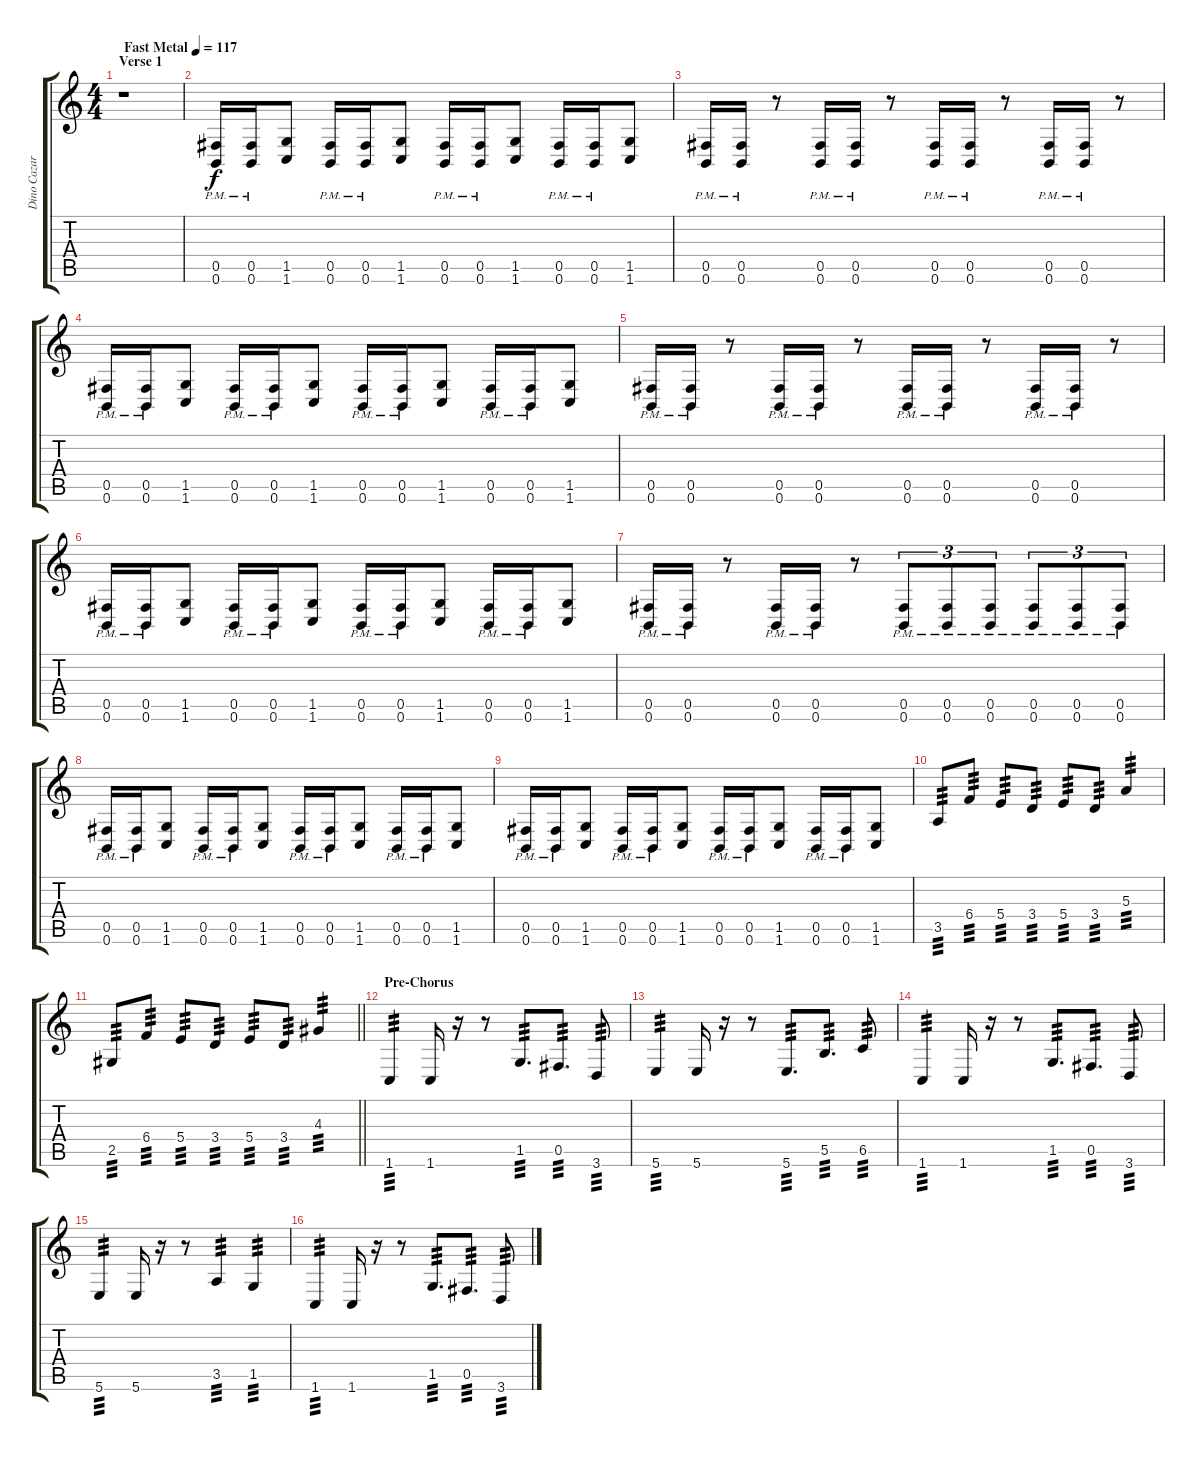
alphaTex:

\track ("Dino Cazares (Rhythm)" "Dino Cazar") {instrument distortionguitar}
\staff {score tabs}
\tuning (Db4 Ab3 E3 B2 Gb2 B1) {hide}
\ts (4 4)
\section ("" "Verse 1")
\tempo (117 "Fast Metal")
\clef g2
\ks c
r.1{dy f instrument distortionguitar} |
(0.5{pm} 0.6{pm}).16 (0.5{pm} 0.6{pm}).16 (1.5 1.6).8 (0.5{pm} 0.6{pm}).16 (0.5{pm} 0.6{pm}).16 (1.5 1.6).8 (0.5{pm} 0.6{pm}).16 (0.5{pm} 0.6{pm}).16 (1.5 1.6).8 (0.5{pm} 0.6{pm}).16 (0.5{pm} 0.6{pm}).16 (1.5 1.6).8 |
(0.5{pm} 0.6{pm}).16 (0.5{pm} 0.6{pm}).16 r.8 (0.5{pm} 0.6{pm}).16 (0.5{pm} 0.6{pm}).16 r.8 (0.5{pm} 0.6{pm}).16 (0.5{pm} 0.6{pm}).16 r.8 (0.5{pm} 0.6{pm}).16 (0.5{pm} 0.6{pm}).16 r.8 |
(0.5{pm} 0.6{pm}).16 (0.5{pm} 0.6{pm}).16 (1.5 1.6).8 (0.5{pm} 0.6{pm}).16 (0.5{pm} 0.6{pm}).16 (1.5 1.6).8 (0.5{pm} 0.6{pm}).16 (0.5{pm} 0.6{pm}).16 (1.5 1.6).8 (0.5{pm} 0.6{pm}).16 (0.5{pm} 0.6{pm}).16 (1.5 1.6).8 |
(0.5{pm} 0.6{pm}).16 (0.5{pm} 0.6{pm}).16 r.8 (0.5{pm} 0.6{pm}).16 (0.5{pm} 0.6{pm}).16 r.8 (0.5{pm} 0.6{pm}).16 (0.5{pm} 0.6{pm}).16 r.8 (0.5{pm} 0.6{pm}).16 (0.5{pm} 0.6{pm}).16 r.8 |
(0.5{pm} 0.6{pm}).16 (0.5{pm} 0.6{pm}).16 (1.5 1.6).8 (0.5{pm} 0.6{pm}).16 (0.5{pm} 0.6{pm}).16 (1.5 1.6).8 (0.5{pm} 0.6{pm}).16 (0.5{pm} 0.6{pm}).16 (1.5 1.6).8 (0.5{pm} 0.6{pm}).16 (0.5{pm} 0.6{pm}).16 (1.5 1.6).8 |
(0.5{pm} 0.6{pm}).16 (0.5{pm} 0.6{pm}).16 r.8 (0.5{pm} 0.6{pm}).16 (0.5{pm} 0.6{pm}).16 r.8 (0.5{pm} 0.6{pm}).8{tu (3 2)} (0.5{pm} 0.6{pm}).8{tu (3 2)} (0.5{pm} 0.6{pm}).8{tu (3 2)} (0.5{pm} 0.6{pm}).8{tu (3 2)} (0.5{pm} 0.6{pm}).8{tu (3 2)} (0.5{pm} 0.6{pm}).8{tu (3 2)} |
(0.5{pm} 0.6{pm}).16 (0.5{pm} 0.6{pm}).16 (1.5 1.6).8 (0.5{pm} 0.6{pm}).16 (0.5{pm} 0.6{pm}).16 (1.5 1.6).8 (0.5{pm} 0.6{pm}).16 (0.5{pm} 0.6{pm}).16 (1.5 1.6).8 (0.5{pm} 0.6{pm}).16 (0.5{pm} 0.6{pm}).16 (1.5 1.6).8 |
(0.5{pm} 0.6{pm}).16 (0.5{pm} 0.6{pm}).16 (1.5 1.6).8 (0.5{pm} 0.6{pm}).16 (0.5{pm} 0.6{pm}).16 (1.5 1.6).8 (0.5{pm} 0.6{pm}).16 (0.5{pm} 0.6{pm}).16 (1.5 1.6).8 (0.5{pm} 0.6{pm}).16 (0.5{pm} 0.6{pm}).16 (1.5 1.6).8 |
3.5.8{tp 3 volume 16} 6.4.8{tp 3} 5.4.8{tp 3} 3.4.8{tp 3} 5.4.8{tp 3} 3.4.8{tp 3} 5.3.4{tp 3} |
\barLineRight lightlight
2.5.8{tp 3} 6.4.8{tp 3} 5.4.8{tp 3} 3.4.8{tp 3} 5.4.8{tp 3} 3.4.8{tp 3} 4.3.4{tp 3} |
\section ("" "Pre-Chorus")
1.6.4{tp 3} 1.6.16 r.16 r.8 1.5.8{d tp 3} 0.5.8{d tp 3} 3.6.8{tp 3} |
5.6.4{tp 3} 5.6.16 r.16 r.8 5.6.8{d tp 3} 5.5.8{d tp 3} 6.5.8{tp 3} |
1.6.4{tp 3} 1.6.16 r.16 r.8 1.5.8{d tp 3} 0.5.8{d tp 3} 3.6.8{tp 3} |
5.6.4{tp 3} 5.6.16 r.16 r.8 3.5.4{tp 3} 1.5.4{tp 3} |
1.6.4{tp 3} 1.6.16 r.16 r.8 1.5.8{d tp 3} 0.5.8{d tp 3} 3.6.8{tp 3}
